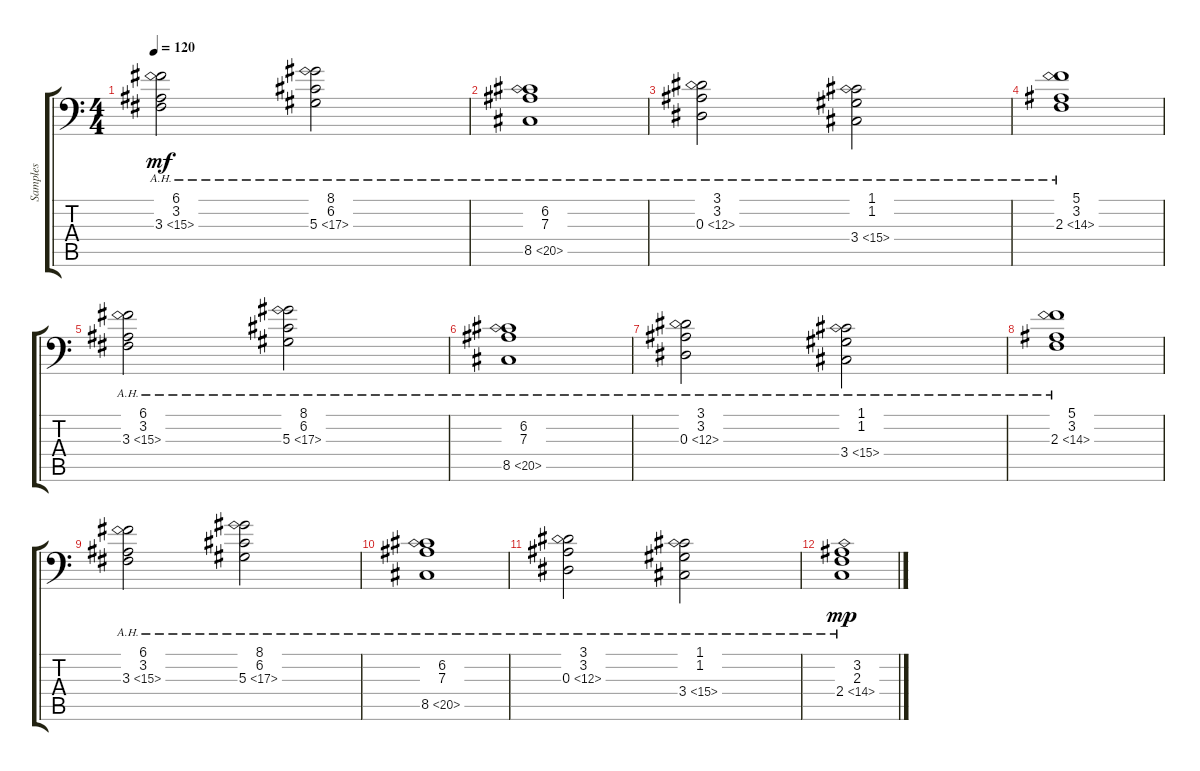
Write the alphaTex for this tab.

\track ("Samples" "Samples") {instrument stringensemble1}
\staff {score tabs}
\tuning (C4 G3 Eb3 Bb2 F2 Bb1) {hide}
\ts (4 4)
\tempo 120
\clef f4
\ks c
(6.1 3.2 3.3{ah 12}).2{dy mf} (8.1 6.2 5.3{ah 12}).2 |
(6.2 7.3 8.5{ah 12}).1{volume 6} |
(3.1 3.2 0.3{ah 12}).2 (1.1 1.2 3.4{ah 12}).2 |
(5.1 3.2 2.3{ah 12}).1{volume 5} |
(6.1 3.2 3.3{ah 12}).2 (8.1 6.2 5.3{ah 12}).2 |
(6.2 7.3 8.5{ah 12}).1{volume 4} |
(3.1 3.2 0.3{ah 12}).2 (1.1 1.2 3.4{ah 12}).2 |
(5.1 3.2 2.3{ah 12}).1{volume 3} |
(6.1 3.2 3.3{ah 12}).2 (8.1 6.2 5.3{ah 12}).2 |
(6.2 7.3 8.5{ah 12}).1{volume 4} |
(3.1 3.2 0.3{ah 12}).2 (1.1 1.2 3.4{ah 12}).2 |
(3.2 2.3 2.4{ah 12}).1{dy mp volume 3}
